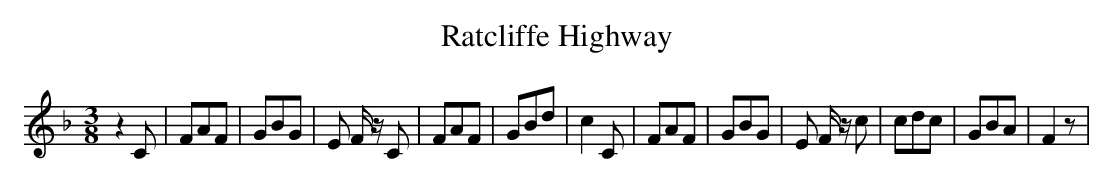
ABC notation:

X:1
T:Ratcliffe Highway
M:3/8
L:1/8
K:F
 z2 C| FAF| GBG| E F/2 z/2 C| FAF| GBd| c2 C| FAF| GBG| E F/2 z/2 c|\
 cdc| GBA| F2 z|
